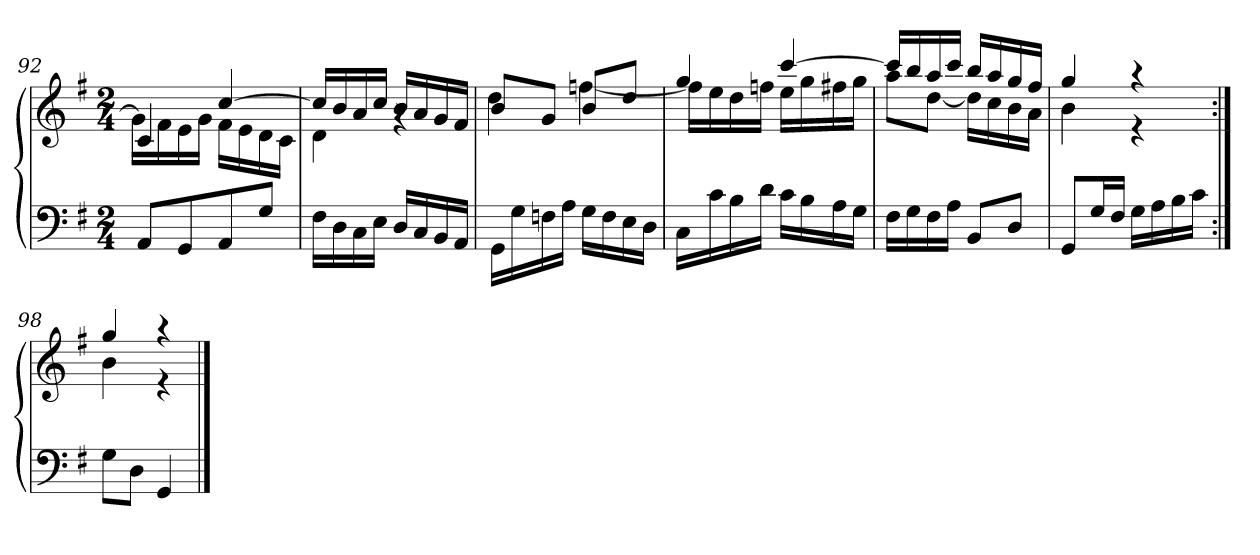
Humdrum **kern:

**kern	**kern
*part1	*part1
*staff2	*staff1
*clefF4	*clefG2
*k[f#]	*k[f#]
*G:	*G:
*M2/4	*M2/4
=92	=92
*	*^
8AA/L	4c/	16g\LL]
.	.	16f#\
8GG/	.	16e\
.	.	16g\JJ
8AA/	[4cc/	16f#\LL
.	.	16e\
8G/J	.	16d\
.	.	16c\JJ
=93	=93	=93
16F#\LL	16cc/LL]	4d\
16D\	16b/	.
16C\	16a/	.
16E\JJ	16cc/JJ	.
16D/LL	16b/LL	4rg
16C/	16a/	.
16BB/	16g/	.
16AA/JJ	16f#/JJ	.
!!LO:LB:g=z	!!
=94	=94	=94
16GG\LL	8b/L	4dd\
16G\	.	.
16Fn\	8g/J	.
16A\JJ	.	.
16G\LL	8b/L	[4ffn\
16F\	.	.
16E\	8dd/J	.
16D\JJ	.	.
=95	=95	=95
16C\LL	4gg/	16ff\LL]
16c\	.	16ee\
16B\	.	16dd\
16d\JJ	.	16ffn\JJ
16c\LL	[4ccc/	16ee\LL
16B\	.	16gg\
16A\	.	16ff#X\
16G\JJ	.	16gg\JJ
=96	=96	=96
16F#\LL	16ccc/LL]	8aa\L
16G\	16bb/	.
16F#\	16aa/	[8dd\J
16A\JJ	16ccc/JJ	.
8BB/L	16bb/LL	16dd\LL]
.	16aa/	16cc\
8D/J	16gg/	16b\
.	16ff#/JJ	16a\JJ
=97	=97	=97
8GG/L	4gg/	4b\
16G/L	.	.
16F#/JJ	.	.
16G\LL	4r	4r
16A\	.	.
16B\	.	.
16c\JJ	.	.
=98:|!	=98:|!	=98:|!
8G\L	4gg/	4b\
8D\J	.	.
4GG/	4r	4r
*	*v	*v
==	==
*-	*-
